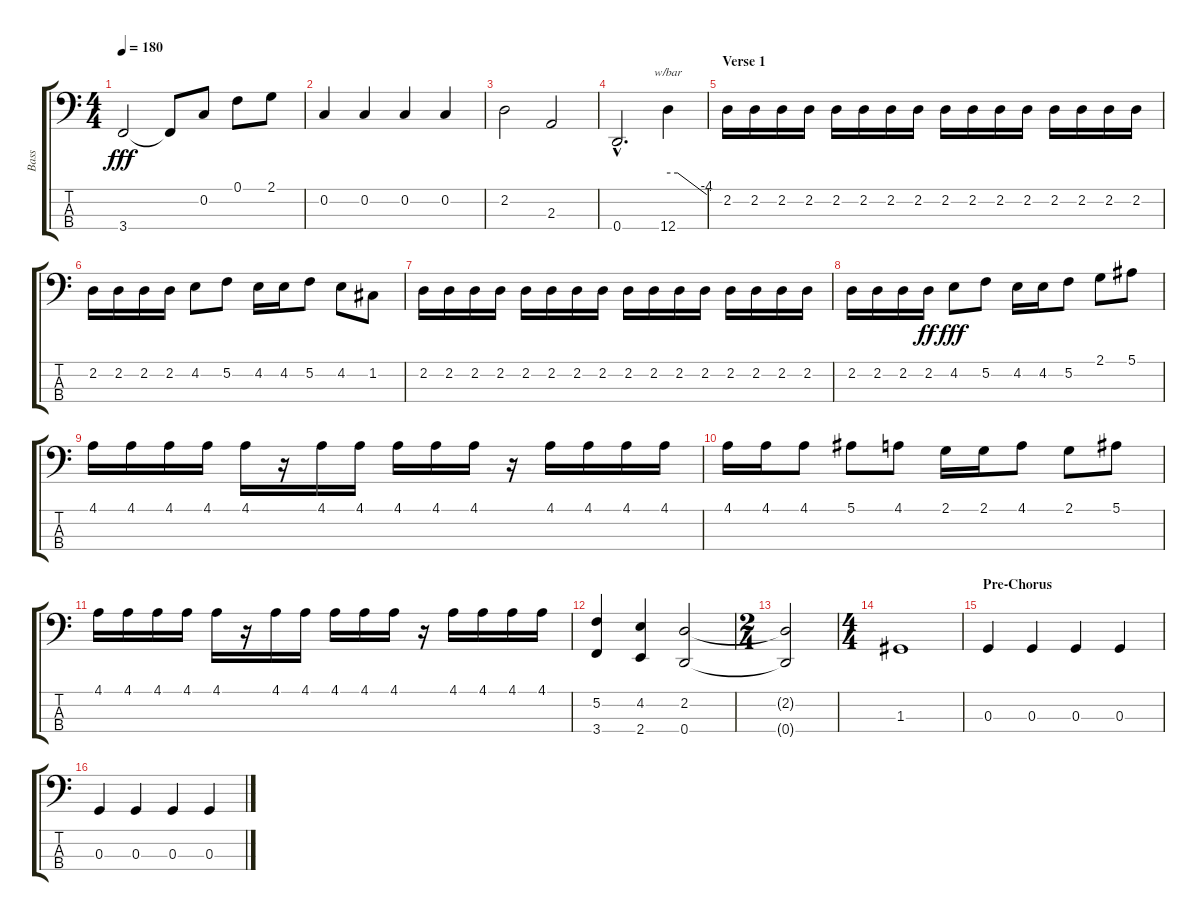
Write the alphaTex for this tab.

\track ("Bass" "Bass") {instrument electricbassfinger}
\staff {score tabs}
\tuning (F2 C2 G1 D1) {hide}
\ts (4 4)
\tempo 180
\clef f4
\ks c
3.4.2{dy fff} 3.4{t}.8 0.2.8 0.1.8 2.1.8 |
0.2.4 0.2.4 0.2.4 0.2.4 |
2.2.2 2.3.2 |
0.4{hac}.2{d} 12.4.4{tbe (custom default 0 0 15 0 60 -16)} |
\section ("" "Verse 1")
2.2.16 2.2.16 2.2.16 2.2.16 2.2.16 2.2.16 2.2.16 2.2.16 2.2.16 2.2.16 2.2.16 2.2.16 2.2.16 2.2.16 2.2.16 2.2.16 |
2.2.16 2.2.16 2.2.16 2.2.16 4.2.8 5.2.8 4.2.16 4.2.16 5.2.8 4.2.8 1.2.8 |
2.2.16 2.2.16 2.2.16 2.2.16 2.2.16 2.2.16 2.2.16 2.2.16 2.2.16 2.2.16 2.2.16 2.2.16 2.2.16 2.2.16 2.2.16 2.2.16 |
2.2.16 2.2.16 2.2.16 2.2.16{dy ff} 4.2.8{dy fff} 5.2.8 4.2.16 4.2.16 5.2.8 2.1.8 5.1.8 |
4.1.16 4.1.16 4.1.16 4.1.16 4.1.16 r.16 4.1.16 4.1.16 4.1.16 4.1.16 4.1.16 r.16 4.1.16 4.1.16 4.1.16 4.1.16 |
4.1.16 4.1.16 4.1.8 5.1.8 4.1.8 2.1.16 2.1.16 4.1.8 2.1.8 5.1.8 |
4.1.16 4.1.16 4.1.16 4.1.16 4.1.16 r.16 4.1.16 4.1.16 4.1.16 4.1.16 4.1.16 r.16 4.1.16 4.1.16 4.1.16 4.1.16 |
(5.2 3.4).4 (4.2 2.4).4 (2.2 0.4).2 |
\ts (2 4)
(2.2{t} 0.4{t}).2 |
\ts (4 4)
1.3.1 |
\section ("" "Pre-Chorus")
0.3.4 0.3.4 0.3.4 0.3.4 |
0.3.4 0.3.4 0.3.4 0.3.4
